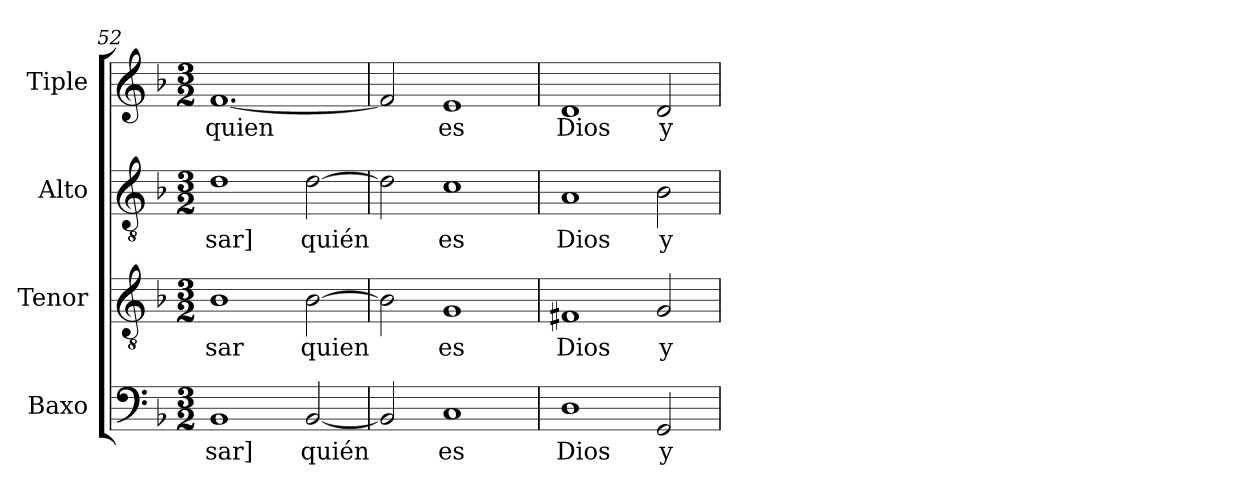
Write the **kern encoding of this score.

**kern	**text	**kern	**text	**kern	**text	**kern	**text
*part4	*part4	*part3	*part3	*part2	*part2	*part1	*part1
*staff4	*staff4	*staff3	*staff3	*staff2	*staff2	*staff1	*staff1
*I"Baxo	*	*I"Tenor	*	*I"Alto	*	*I"Tiple	*
*I'B	*	*I'T	*	*I'T	*	*	*
!!LO:LB:g=z
*clefF4	*	*clefGv2	*	*clefGv2	*	*clefG2	*
*	*	*ITrd7c12	*	*ITrd7c12	*	*	*
*k[b-]	*	*k[b-]	*	*k[b-]	*	*k[b-]	*
*F:	*	*F:	*	*F:	*	*F:	*
*M3/2	*	*M3/2	*	*M3/2	*	*M3/2	*
=52	=52	=52	=52	=52	=52	=52	=52
!	!LO:LY:b	!	!LO:LY:b	!	!LO:LY:b	!	!LO:LY:b
1BB-	-sar]	1BB-	-sar	1D	-sar]	[<1.f	quien
!	!LO:LY:b	!	!LO:LY:b	!	!LO:LY:b	!	!
[<2BB-/	quién	[>2BB-\	quien	[>2D\	quién	.	.
=53	=53	=53	=53	=53	=53	=53	=53
2BB-/]	.	2BB-\]	.	2D\]	.	2f/]	.
!	!LO:LY:b	!	!LO:LY:b	!	!LO:LY:b	!	!LO:LY:b
1C	es	1GG	es	1C	es	1e	es
=54	=54	=54	=54	=54	=54	=54	=54
!	!LO:LY:b	!	!LO:LY:b	!	!LO:LY:b	!	!LO:LY:b
1D	Dios	1FF#X	Dios	1AA	Dios	1d	Dios
!	!LO:LY:b	!	!LO:LY:b	!	!LO:LY:b	!	!LO:LY:b
2GG/	y	2GG/	y	2BB-\	y	2d/	y
=	=	=	=	=	=	=	=
*-	*-	*-	*-	*-	*-	*-	*-
